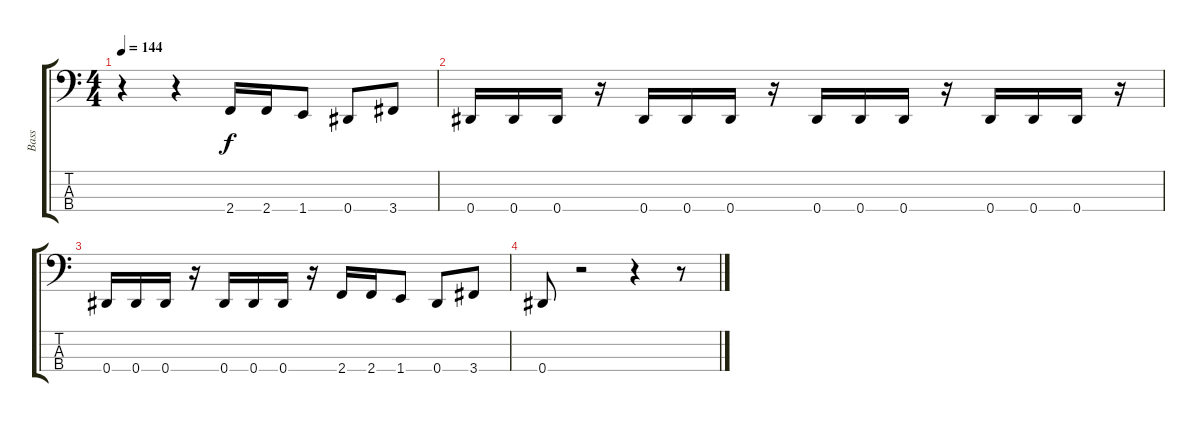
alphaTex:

\track ("Bass" "Bass") {instrument electricbassfinger}
\staff {score tabs}
\tuning (Gb2 Db2 Ab1 Eb1) {hide}
\ts (4 4)
\tempo 144
\clef f4
\ks c
r.4{dy f} r.4 2.4.16 2.4.16 1.4.8 0.4.8 3.4.8 |
0.4.16 0.4.16 0.4.16 r.16 0.4.16 0.4.16 0.4.16 r.16 0.4.16 0.4.16 0.4.16 r.16 0.4.16 0.4.16 0.4.16 r.16 |
0.4.16 0.4.16 0.4.16 r.16 0.4.16 0.4.16 0.4.16 r.16 2.4.16 2.4.16 1.4.8 0.4.8 3.4.8 |
0.4.8 r.2 r.4 r.8
